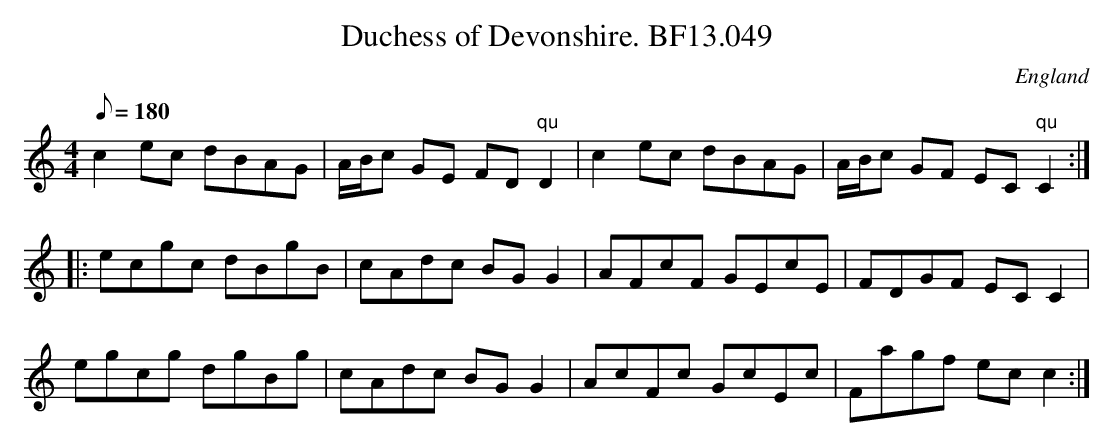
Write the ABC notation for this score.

X:1
T:Duchess of Devonshire. BF13.049
M:4/4
L:1/8
Q:180
O:England
K:C
c2ec dBAG|A/B/c GE FD"qu"D2|c2ec dBAG|A/B/c GF EC"qu"C2::!
ecgc dBgB|cAdc BGG2|AFcF GEcE|FDGF ECC2|!
egcg dgBg|cAdc BGG2|AcFc GcEc|Fagf ecc2:|]
